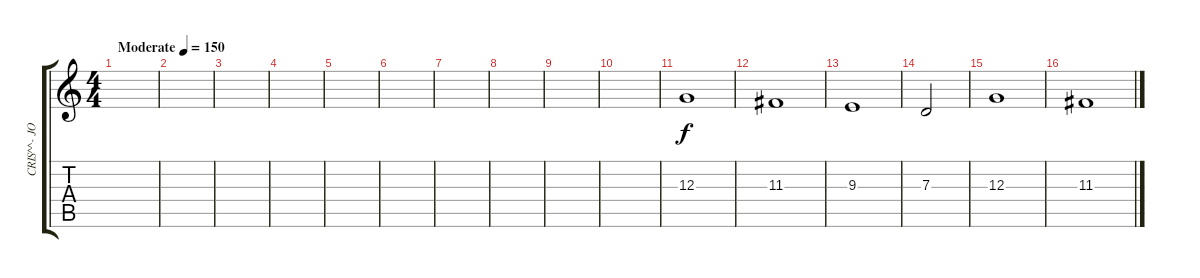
\track ("CRIS^^- JOKOKO" "CRIS^^- JO") {instrument fx4atmosphere}
\staff {score tabs}
\tuning (E4 B3 G3 D3 A2 E2) {hide}
\ts (4 4)
\tempo (150 "Moderate")
\clef g2
\ks c
|
|
|
|
|
|
|
|
|
|
12.3.1 |
11.3.1 |
9.3.1 |
7.3.2 |
12.3.1 |
11.3.1
